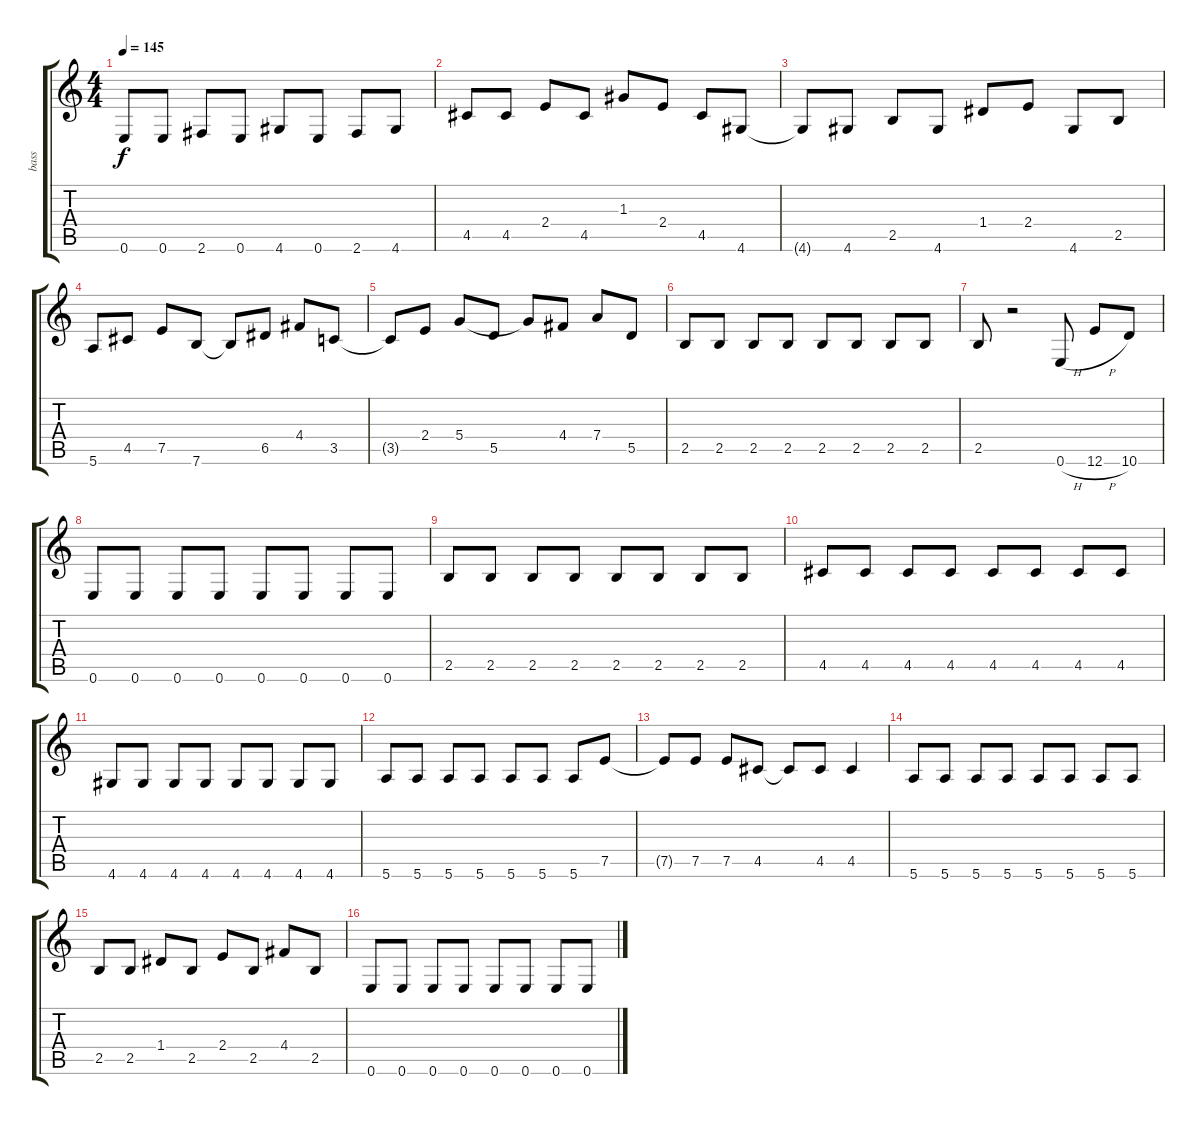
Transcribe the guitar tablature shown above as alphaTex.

\track ("bass" "bass") {instrument electricbassfinger}
\staff {score tabs}
\tuning (E4 B3 G3 D3 A2 E2) {hide}
\ts (4 4)
\tempo 145
\clef g2
\ks c
0.6{t}.8{dy f} 0.6.8 2.6.8 0.6.8 4.6.8 0.6.8 2.6.8 4.6.8 |
4.5.8 4.5.8 2.4.8 4.5.8 1.3.8 2.4.8 4.5.8 4.6.8 |
4.6{t}.8 4.6.8 2.5.8 4.6.8 1.4.8 2.4.8 4.6.8 2.5.8 |
5.6.8 4.5.8 7.5.8 7.6.8 7.6{t}.8 6.5.8 4.4.8 3.5.8 |
3.5{t}.8 2.4.8 5.4.8 5.5.8 5.4{t}.8 4.4.8 7.4.8 5.5.8 |
2.5.8 2.5.8 2.5.8 2.5.8 2.5.8 2.5.8 2.5.8 2.5.8 |
2.5.8 r.2 0.6{h}.8 12.6{h}.8 10.6.8 |
0.6.8 0.6.8 0.6.8 0.6.8 0.6.8 0.6.8 0.6.8 0.6.8 |
2.5.8 2.5.8 2.5.8 2.5.8 2.5.8 2.5.8 2.5.8 2.5.8 |
4.5.8 4.5.8 4.5.8 4.5.8 4.5.8 4.5.8 4.5.8 4.5.8 |
4.6.8 4.6.8 4.6.8 4.6.8 4.6.8 4.6.8 4.6.8 4.6.8 |
5.6.8 5.6.8 5.6.8 5.6.8 5.6.8 5.6.8 5.6.8 7.5.8 |
7.5{t}.8 7.5.8 7.5.8 4.5.8 4.5{t}.8 4.5.8 4.5.4 |
5.6.8 5.6.8 5.6.8 5.6.8 5.6.8 5.6.8 5.6.8 5.6.8 |
2.5.8 2.5.8 1.4.8 2.5.8 2.4.8 2.5.8 4.4.8 2.5.8 |
0.6.8 0.6.8 0.6.8 0.6.8 0.6.8 0.6.8 0.6.8 0.6.8
